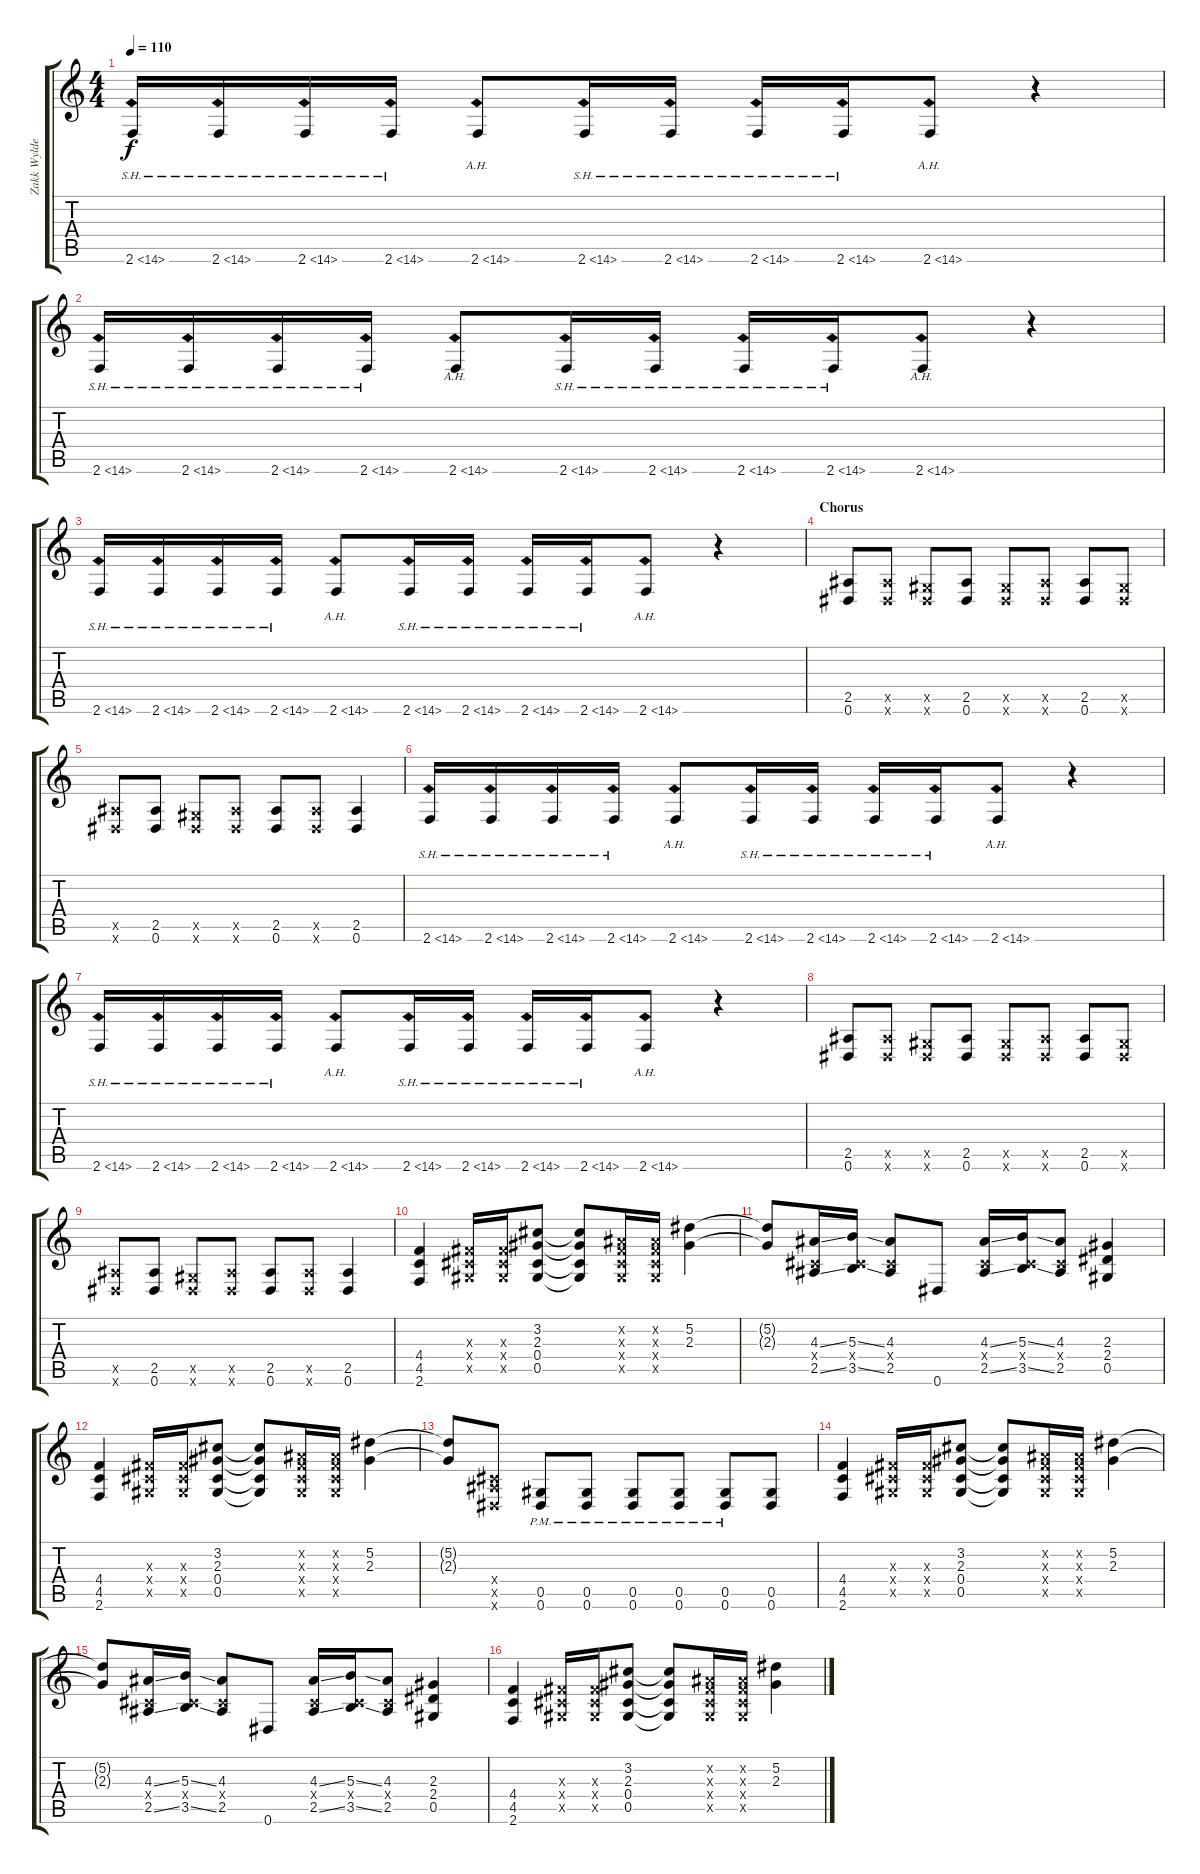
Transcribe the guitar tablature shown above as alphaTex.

\track ("Zakk Wylde" "Zakk Wylde") {instrument overdrivenguitar}
\staff {score tabs}
\tuning (Eb4 Bb3 Gb3 Db3 Ab2 Eb2) {hide}
\ts (4 4)
\tempo 110
\clef g2
\ks c
2.6{sh 12}.16{dy f} 2.6{sh 12}.16 2.6{sh 12}.16 2.6{sh 12}.16 2.6{ah 12}.8 2.6{sh 12}.16 2.6{sh 12}.16 2.6{sh 12}.16 2.6{sh 12}.16 2.6{ah 12}.8 r.4 |
2.6{sh 12}.16 2.6{sh 12}.16 2.6{sh 12}.16 2.6{sh 12}.16 2.6{ah 12}.8 2.6{sh 12}.16 2.6{sh 12}.16 2.6{sh 12}.16 2.6{sh 12}.16 2.6{ah 12}.8 r.4 |
2.6{sh 12}.16 2.6{sh 12}.16 2.6{sh 12}.16 2.6{sh 12}.16 2.6{ah 12}.8 2.6{sh 12}.16 2.6{sh 12}.16 2.6{sh 12}.16 2.6{sh 12}.16 2.6{ah 12}.8 r.4 |
\section ("" "Chorus")
(2.5 0.6).8 (2.5{x} 0.6{x}).8 (0.5{x} 0.6{x}).8 (2.5 0.6).8 (0.5{x} 0.6{x}).8 (2.5{x} 0.6{x}).8 (2.5 0.6).8 (0.5{x} 0.6{x}).8 |
(2.5{x} 0.6{x}).8 (2.5 0.6).8 (0.5{x} 0.6{x}).8 (2.5{x} 0.6{x}).8 (2.5 0.6).8 (2.5{x} 0.6{x}).8 (2.5 0.6).4 |
2.6{sh 12}.16 2.6{sh 12}.16 2.6{sh 12}.16 2.6{sh 12}.16 2.6{ah 12}.8 2.6{sh 12}.16 2.6{sh 12}.16 2.6{sh 12}.16 2.6{sh 12}.16 2.6{ah 12}.8 r.4 |
2.6{sh 12}.16 2.6{sh 12}.16 2.6{sh 12}.16 2.6{sh 12}.16 2.6{ah 12}.8 2.6{sh 12}.16 2.6{sh 12}.16 2.6{sh 12}.16 2.6{sh 12}.16 2.6{ah 12}.8 r.4 |
(2.5 0.6).8 (2.5{x} 0.6{x}).8 (0.5{x} 0.6{x}).8 (2.5 0.6).8 (0.5{x} 0.6{x}).8 (2.5{x} 0.6{x}).8 (2.5 0.6).8 (0.5{x} 0.6{x}).8 |
(2.5{x} 0.6{x}).8 (2.5 0.6).8 (0.5{x} 0.6{x}).8 (2.5{x} 0.6{x}).8 (2.5 0.6).8 (2.5{x} 0.6{x}).8 (2.5 0.6).4 |
(4.4 4.5 2.6).4 (0.3{x} 0.4{x} 0.5{x}).16 (0.3{x} 0.4{x} 0.5{x}).16 (3.2 2.3 0.4 0.5).8 (3.2{t} 2.3{t} 0.4{t} 0.5{t}).8 (0.2{x} 0.3{x} 0.4{x} 0.5{x}).16 (0.2{x} 0.3{x} 0.4{x} 0.5{x}).16 (5.2 2.3).4 |
(5.2{t} 2.3{t}).8 (4.3{ss} 0.4{x} 2.5{ss}).16 (5.3{ss} 0.4{x} 3.5{ss}).16 (4.3 0.4{x} 2.5).8 0.6.8 (4.3{ss} 0.4{x} 2.5{ss}).16 (5.3{ss} 0.4{x} 3.5{ss}).16 (4.3 0.4{x} 2.5).8 (2.3 2.4 0.5).4 |
(4.4 4.5 2.6).4 (0.3{x} 0.4{x} 0.5{x}).16 (0.3{x} 0.4{x} 0.5{x}).16 (3.2 2.3 0.4 0.5).8 (3.2{t} 2.3{t} 0.4{t} 0.5{t}).8 (0.2{x} 0.3{x} 0.4{x} 0.5{x}).16 (0.2{x} 0.3{x} 0.4{x} 0.5{x}).16 (5.2 2.3).4 |
(5.2{t} 2.3{t}).8 (0.4{x} 2.5{x} 0.6{x}).8 (0.5{pm} 0.6{pm}).8 (0.5{pm} 0.6{pm}).8 (0.5{pm} 0.6{pm}).8 (0.5{pm} 0.6{pm}).8 (0.5{pm} 0.6{pm}).8 (0.5 0.6).8 |
(4.4 4.5 2.6).4 (0.3{x} 0.4{x} 0.5{x}).16 (0.3{x} 0.4{x} 0.5{x}).16 (3.2 2.3 0.4 0.5).8 (3.2{t} 2.3{t} 0.4{t} 0.5{t}).8 (0.2{x} 0.3{x} 0.4{x} 0.5{x}).16 (0.2{x} 0.3{x} 0.4{x} 0.5{x}).16 (5.2 2.3).4 |
(5.2{t} 2.3{t}).8 (4.3{ss} 0.4{x} 2.5{ss}).16 (5.3{ss} 0.4{x} 3.5{ss}).16 (4.3 0.4{x} 2.5).8 0.6.8 (4.3{ss} 0.4{x} 2.5{ss}).16 (5.3{ss} 0.4{x} 3.5{ss}).16 (4.3 0.4{x} 2.5).8 (2.3 2.4 0.5).4 |
(4.4 4.5 2.6).4 (0.3{x} 0.4{x} 0.5{x}).16 (0.3{x} 0.4{x} 0.5{x}).16 (3.2 2.3 0.4 0.5).8 (3.2{t} 2.3{t} 0.4{t} 0.5{t}).8 (0.2{x} 0.3{x} 0.4{x} 0.5{x}).16 (0.2{x} 0.3{x} 0.4{x} 0.5{x}).16 (5.2 2.3).4
